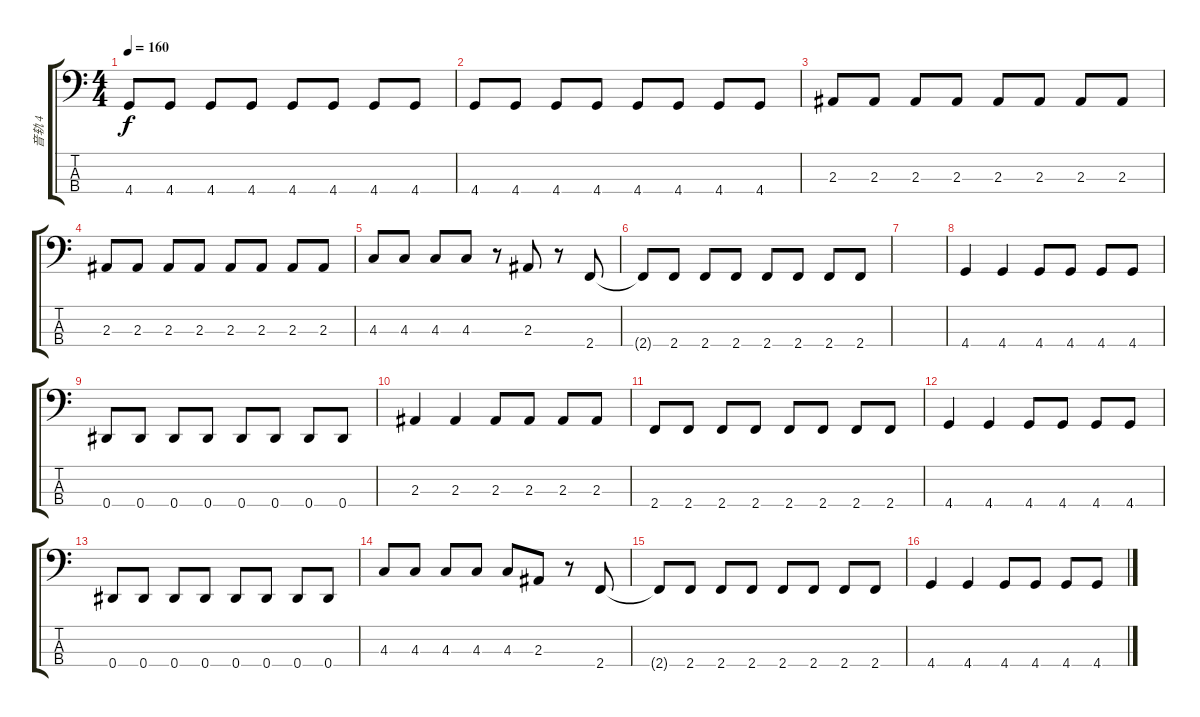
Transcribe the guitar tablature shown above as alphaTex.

\track ("音轨 4" "音轨 4") {instrument electricbassfinger}
\staff {score tabs}
\tuning (Gb2 Db2 Ab1 Eb1) {hide}
\ts (4 4)
\tempo 160
\clef f4
\ks c
4.4.8{dy f} 4.4.8 4.4.8 4.4.8 4.4.8 4.4.8 4.4.8 4.4.8 |
4.4.8 4.4.8 4.4.8 4.4.8 4.4.8 4.4.8 4.4.8 4.4.8 |
2.3.8 2.3.8 2.3.8 2.3.8 2.3.8 2.3.8 2.3.8 2.3.8 |
2.3.8 2.3.8 2.3.8 2.3.8 2.3.8 2.3.8 2.3.8 2.3.8 |
4.3.8 4.3.8 4.3.8 4.3.8 r.8 2.3.8 r.8 2.4.8 |
2.4{t}.8 2.4.8 2.4.8 2.4.8 2.4.8 2.4.8 2.4.8 2.4.8 |
|
4.4.4 4.4.4 4.4.8 4.4.8 4.4.8 4.4.8 |
0.4.8 0.4.8 0.4.8 0.4.8 0.4.8 0.4.8 0.4.8 0.4.8 |
2.3.4 2.3.4 2.3.8 2.3.8 2.3.8 2.3.8 |
2.4.8 2.4.8 2.4.8 2.4.8 2.4.8 2.4.8 2.4.8 2.4.8 |
4.4.4 4.4.4 4.4.8 4.4.8 4.4.8 4.4.8 |
0.4.8 0.4.8 0.4.8 0.4.8 0.4.8 0.4.8 0.4.8 0.4.8 |
4.3.8 4.3.8 4.3.8 4.3.8 4.3.8 2.3.8 r.8 2.4.8 |
2.4{t}.8 2.4.8 2.4.8 2.4.8 2.4.8 2.4.8 2.4.8 2.4.8 |
4.4.4 4.4.4 4.4.8 4.4.8 4.4.8 4.4.8
